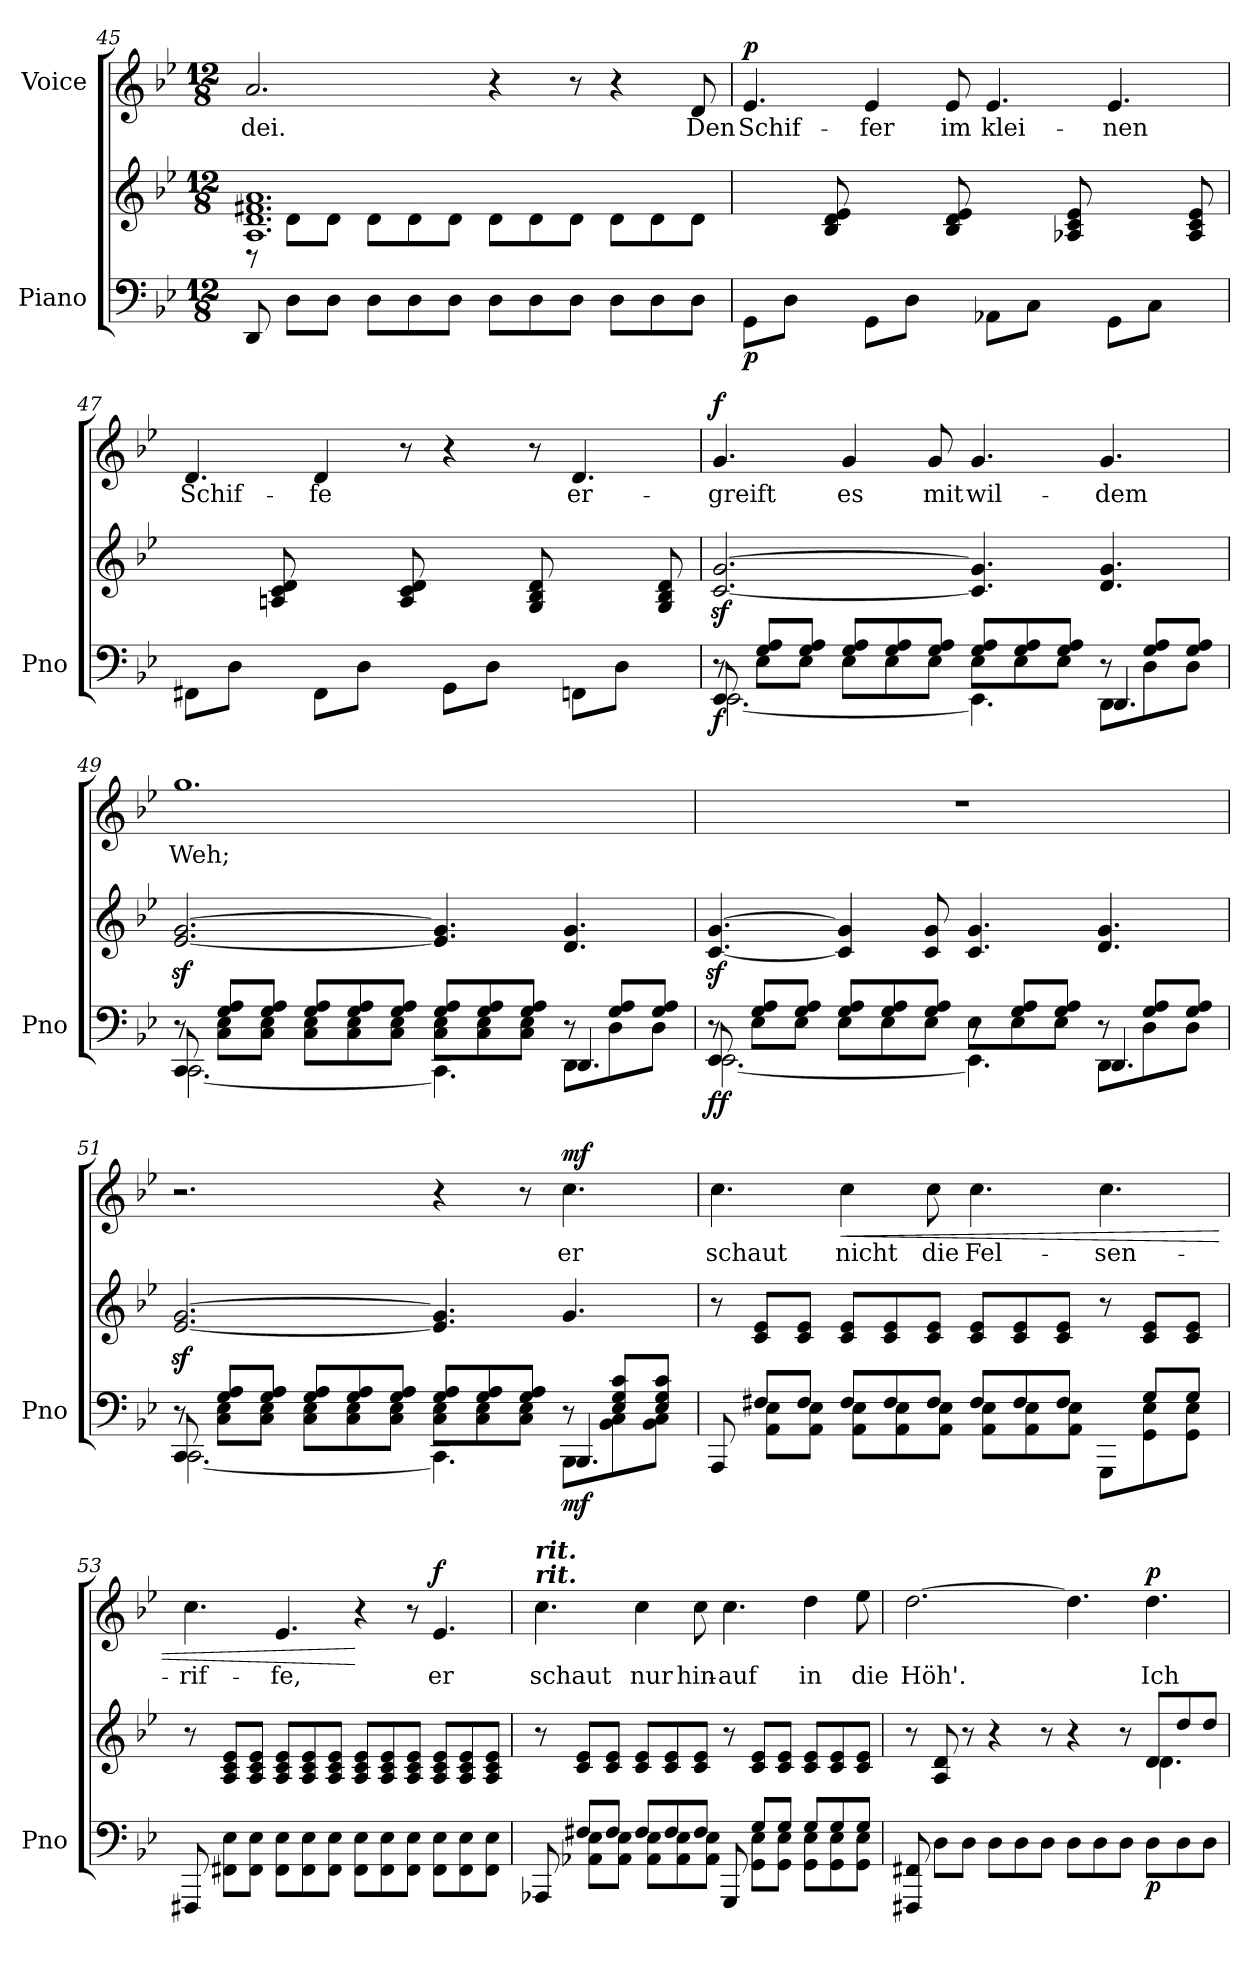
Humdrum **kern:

**kern	**kern	**dynam	**kern	**text	**dynam
*part2	*part2	*part2	*part1	*part1	*part1
*staff3	*staff2	*staff2/3	*staff1	*staff1	*staff1
*I"Piano	*	*	*I"Voice	*	*
*I'Pno	*	*	*	*	*
*clefF4	*clefG2	*	*clefG2	*	*
*k[b-e-]	*k[b-e-]	*	*k[b-e-]	*	*
*M12/8	*M12/8	*	*M12/8	*	*
=45	=45	=45	=45	=45	=45
*	*^	*	*	*	*
8DD/	1.A 1.d 1.f#X 1.a	8r	.	2.a/	-dei.	.
8D\L	.	8d\L	.	.	.	.
8D\J	.	8d\J	.	.	.	.
8D\L	.	8d\L	.	.	.	.
8D\	.	8d\	.	.	.	.
8D\J	.	8d\J	.	.	.	.
8D\L	.	8d\L	.	4r	.	.
8D\	.	8d\	.	.	.	.
8D\J	.	8d\J	.	8r	.	.
8D\L	.	8d\L	.	4r	.	.
8D\	.	8d\	.	.	.	.
8D\J	.	8d\J	.	8d/	Den	.
=46	=46	=46	=46	=46	=46	=46
!	!	!	!LO:DY:b=2	!	!	!LO:DY:b
((8GG\L	1.ryy	4ryy	p	4.e-/	Schif-	p
8D\J	.	.	.	.	.	.
8ryy	.	8B-/ 8d/ 8e-/))	.	.	.	.
((8GG\L	.	4ryy	.	4e-/	-fer	.
8D\J	.	.	.	.	.	.
8ryy	.	8B-/ 8d/ 8e-/))	.	8e-/	im	.
((8AA-X\L	.	4ryy	.	4.e-/	klei-	.
8C\J	.	.	.	.	.	.
8ryy	.	8A-X/ 8c/ 8e-/))	.	.	.	.
((8GG\L	.	4ryy	.	4.e-/	-nen	.
8C\J	.	.	.	.	.	.
8ryy	.	8A-/ 8c/ 8e-/))	.	.	.	.
=47	=47	=47	=47	=47	=47	=47
((8FF#X\L	1.ryy	4ryy	.	4.d/	Schif-	.
8D\J	.	.	.	.	.	.
8ryy	.	8An/ 8c/ 8d/))	.	.	.	.
((8FF#\L	.	4ryy	.	4d/	-fe	.
8D\J	.	.	.	.	.	.
8ryy	.	8A/ 8c/ 8d/))	.	8r	.	.
((8GG\L	.	4ryy	.	4r	.	.
8D\J	.	.	.	.	.	.
8ryy	.	8G/ 8B-/ 8d/))	.	8r	.	.
((8FFn\L	.	4ryy	.	4.d/	er-	.
8D\J	.	.	.	.	.	.
8ryy	.	8G/ 8B-/ 8d/))	.	.	.	.
=48	=48	=48	=48	=48	=48	=48
*^	*	*	*	*	*	*
*	*^	*	*	*	*	*	*
*	*	*^	*	*	*	*	*	*
!	!	!	!	!	!	!LO:DY:b=2	!	!	!LO:DY:b
*	*	*	*	*v	*v	*	*	*	*
8r	8EE-/	2.ryy	[2.EE-\	[2.c/z< [2.g/z<	f	4.g/	-greift	f
8G/ 8A/L	8E-\L	.	.	.	.	.	.	.
8G/ 8A/J	8E-\J	.	.	.	.	.	.	.
8G/ 8A/L	8E-\L	.	.	.	.	4g/	es	.
8G/ 8A/	8E-\	.	.	.	.	.	.	.
8G/ 8A/J	8E-\J	.	.	.	.	8g/	mit	.
8G/ 8A/L	8E-\L	4.ryy	4.EE-\]	4.c/] 4.g/]	.	4.g/	wil-	.
8G/ 8A/	8E-\	.	.	.	.	.	.	.
8G/ 8A/J	8E-\J	.	.	.	.	.	.	.
!	!LO:N:head=solid	!	!	!	!	!	!	!
8r	8DD\L	4.DD/	4.ryy	4.d/ 4.g/	.	4.g/	-dem	.
8G/ 8A/L	8D\	.	.	.	.	.	.	.
8G/ 8A/J	8D\J	.	.	.	.	.	.	.
=49	=49	=49	=49	=49	=49	=49	=49	=49
8r	8CC/	2.ryy	[2.CC\	[2.e-/z< [2.g/z<	.	1.gg	Weh;	.
8G/ 8A/L	8C\ 8E-\L	.	.	.	.	.	.	.
8G/ 8A/J	8C\ 8E-\J	.	.	.	.	.	.	.
8G/ 8A/L	8C\ 8E-\L	.	.	.	.	.	.	.
8G/ 8A/	8C\ 8E-\	.	.	.	.	.	.	.
8G/ 8A/J	8C\ 8E-\J	.	.	.	.	.	.	.
8G/ 8A/L	8C\ 8E-\L	4.ryy	4.CC\]	4.e-/] 4.g/]	.	.	.	.
8G/ 8A/	8C\ 8E-\	.	.	.	.	.	.	.
8G/ 8A/J	8C\ 8E-\J	.	.	.	.	.	.	.
!	!LO:N:head=solid	!	!	!	!	!	!	!
8r	8DD\L	4.DD/	4.ryy	4.d/ 4.g/	.	.	.	.
8G/ 8A/L	8D\	.	.	.	.	.	.	.
8G/ 8A/J	8D\J	.	.	.	.	.	.	.
=50	=50	=50	=50	=50	=50	=50	=50	=50
!	!	!	!	!	!LO:DY:b=2	!	!	!
8r	8EE-/	2.ryy	[2.EE-\	[4.c/z< [4.g/z<	ff	1.r	.	.
8G/ 8A/L	8E-\L	.	.	.	.	.	.	.
8G/ 8A/J	8E-\J	.	.	.	.	.	.	.
8G/ 8A/L	8E-\L	.	.	4c/] 4g/]	.	.	.	.
8G/ 8A/	8E-\	.	.	.	.	.	.	.
8G/ 8A/J	8E-\J	.	.	8c/ 8g/	.	.	.	.
8r	8E-\L	4.ryy	4.EE-\]	4.c/ 4.g/	.	.	.	.
8G/ 8A/L	8E-\	.	.	.	.	.	.	.
8G/ 8A/J	8E-\J	.	.	.	.	.	.	.
!	!LO:N:head=solid	!	!	!	!	!	!	!
8r	8DD\L	4.DD/	4.ryy	4.d/ 4.g/	.	.	.	.
8G/ 8A/L	8D\	.	.	.	.	.	.	.
8G/ 8A/J	8D\J	.	.	.	.	.	.	.
=51	=51	=51	=51	=51	=51	=51	=51	=51
8r	8CC/	2.ryy	[2.CC\	[2.e-/z< [2.g/z<	.	2.r	.	.
8G/ 8A/L	8C\ 8E-\L	.	.	.	.	.	.	.
8G/ 8A/J	8C\ 8E-\J	.	.	.	.	.	.	.
8G/ 8A/L	8C\ 8E-\L	.	.	.	.	.	.	.
8G/ 8A/	8C\ 8E-\	.	.	.	.	.	.	.
8G/ 8A/J	8C\ 8E-\J	.	.	.	.	.	.	.
8G/ 8A/L	8C\ 8E-\L	4.ryy	4.CC\]	4.e-/] 4.g/]	.	4r	.	.
8G/ 8A/	8C\ 8E-\	.	.	.	.	.	.	.
8G/ 8A/J	8C\ 8E-\J	.	.	.	.	8r	.	.
!	!LO:N:head=solid	!	!	!	!LO:DY:b=2	!	!	!LO:DY:b
8r	8BBB-\L	4.BBB-/	4.ryy	4.g/	mf	4.cc\	er	mf
8E-/ 8G/ 8c/L	8BB-\ 8C\	.	.	.	.	.	.	.
8E-/ 8G/ 8c/J	8BB-\ 8C\J	.	.	.	.	.	.	.
*	*v	*v	*v	*	*	*	*	*
=52	=52	=52	=52	=52	=52	=52
8AAA/	8ryy	8r	.	4.cc\	schaut	.
8F#X/L	8AA\ 8E-\L	8c/ 8e-/L	.	.	.	.
8F#/J	8AA\ 8E-\J	8c/ 8e-/J	.	.	.	.
!	!	!	!	!	!	!LO:HP:b
8F#/L	8AA\ 8E-\L	8c/ 8e-/L	.	4cc\	nicht	<
8F#/	8AA\ 8E-\	8c/ 8e-/	.	.	.	.
8F#/J	8AA\ 8E-\J	8c/ 8e-/J	.	8cc\	die	.
8F#/L	8AA\ 8E-\L	8c/ 8e-/L	.	4.cc\	Fel-	.
8F#/	8AA\ 8E-\	8c/ 8e-/	.	.	.	.
8F#/J	8AA\ 8E-\J	8c/ 8e-/J	.	.	.	.
8ryy	8GGG\L	8r	.	4.cc\	-sen-	.
8G/L	8GG\ 8E-\	8c/ 8e-/L	.	.	.	.
8G/J	8GG\ 8E-\J	8c/ 8e-/J	.	.	.	.
=53	=53	=53	=53	=53	=53	=53
8FFF#X/	1.ryy	8r	.	4.cc\	rif-	.
8FF#X\ 8E-\L	.	8A/ 8c/ 8e-/L	.	.	.	.
8FF#\ 8E-\J	.	8A/ 8c/ 8e-/J	.	.	.	.
8FF#\ 8E-\L	.	8A/ 8c/ 8e-/L	.	4.e-/	-fe,	.
8FF#\ 8E-\	.	8A/ 8c/ 8e-/	.	.	.	.
8FF#\ 8E-\J	.	8A/ 8c/ 8e-/J	.	.	.	.
8FF#\ 8E-\L	.	8A/ 8c/ 8e-/L	.	4r	.	[
8FF#\ 8E-\	.	8A/ 8c/ 8e-/	.	.	.	.
8FF#\ 8E-\J	.	8A/ 8c/ 8e-/J	.	8r	.	.
!	!	!	!	!	!	!LO:DY:b
8FF#\ 8E-\L	.	8A/ 8c/ 8e-/L	.	4.e-/	er	f
8FF#\ 8E-\	.	8A/ 8c/ 8e-/	.	.	.	.
8FF#\ 8E-\J	.	8A/ 8c/ 8e-/J	.	.	.	.
=54	=54	=54	=54	=54	=54	=54
!	!	!	!	!LO:TX:a:Bi:t=rit.	!	!
!	!	!	!	!LO:TX:a:Bi:t=rit.	!	!
8AAA-X/	8ryy	8r	.	4.cc\	schaut	.
8F#X/L	8AA-X\ 8E-\L	8c/ 8e-/L	.	.	.	.
8F#/J	8AA-\ 8E-\J	8c/ 8e-/J	.	.	.	.
8F#/L	8AA-\ 8E-\L	8c/ 8e-/L	.	4cc\	nur	.
8F#/	8AA-\ 8E-\	8c/ 8e-/	.	.	.	.
8F#/J	8AA-\ 8E-\J	8c/ 8e-/J	.	8cc\	hin-	.
8ryy	8GGG/	8r	.	4.cc\	-auf	.
8G/L	8GG\ 8E-\L	8c/ 8e-/L	.	.	.	.
8G/J	8GG\ 8E-\J	8c/ 8e-/J	.	.	.	.
8G/L	8GG\ 8E-\L	8c/ 8e-/L	.	4dd\	in	.
8G/	8GG\ 8E-\	8c/ 8e-/	.	.	.	.
8G/J	8GG\ 8E-\J	8c/ 8e-/J	.	8ee-\	die	.
*v	*v	*	*	*	*	*
=55	=55	=55	=55	=55	=55
*	*^	*	*	*	*
8FFF#X/ 8FF#X/	8r	2.ryy	.	[2.dd\	Höh'.	.
8D\L	8A/ 8d/	.	.	.	.	.
8D\J	8r	.	.	.	.	.
8D\L	4r	.	.	.	.	.
8D\	.	.	.	.	.	.
8D\J	8r	.	.	.	.	.
8D\L	4r	4.ryy	.	4.dd\]	.	.
8D\	.	.	.	.	.	.
8D\J	8r	.	.	.	.	.
!	!LO:N:head=solid	!	!LO:DY:b=2	!	!	!LO:DY:b
8D\L	8d/L	4.d\	p	4.dd\	Ich	p
8D\	8dd/	.	.	.	.	.
8D\J	8dd/J	.	.	.	.	.
*	*v	*v	*	*	*	*
=	=	=	=	=	=
*-	*-	*-	*-	*-	*-
